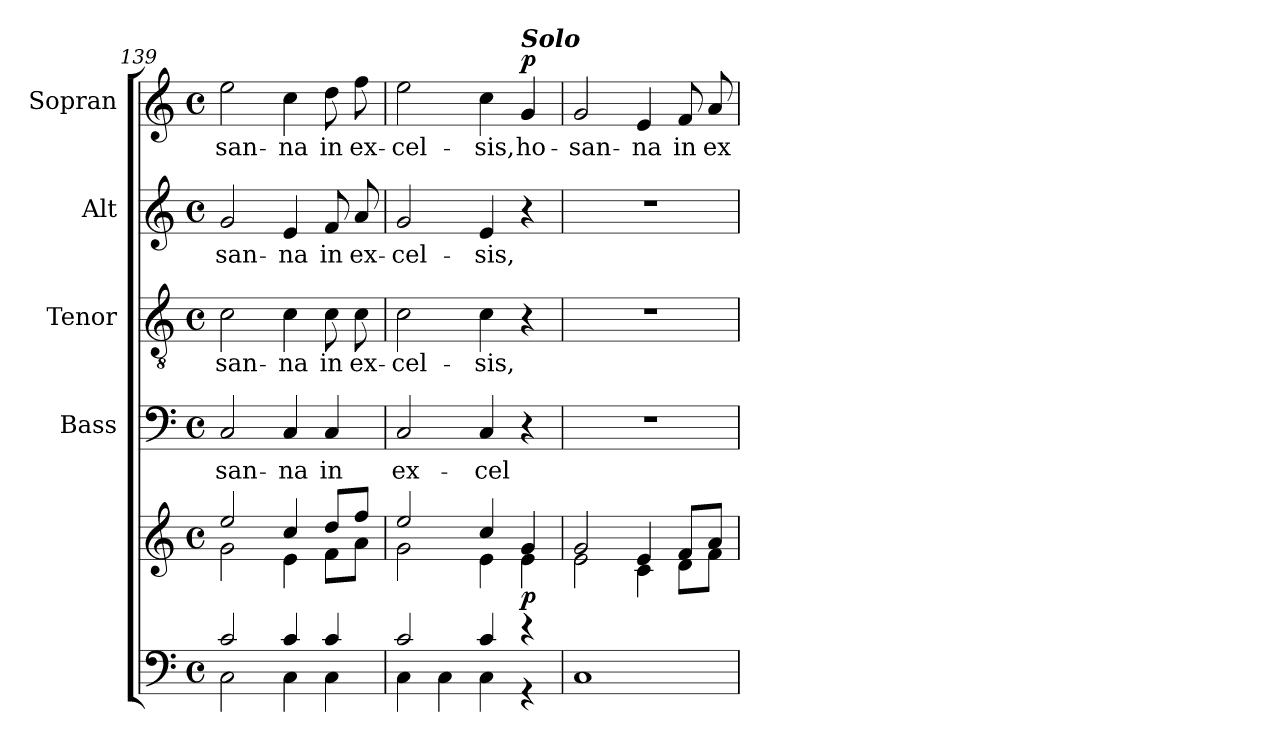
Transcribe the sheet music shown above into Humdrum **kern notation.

**kern	**kern	**dynam	**kern	**text	**kern	**text	**kern	**text	**kern	**text	**dynam
*part5	*part5	*part5	*part4	*part4	*part3	*part3	*part2	*part2	*part1	*part1	*part1
*staff6	*staff5	*staff5/6	*staff4	*staff4	*staff3	*staff3	*staff2	*staff2	*staff1	*staff1	*staff1
*	*	*	*I"Bass	*	*I"Tenor	*	*I"Alt	*	*I"Sopran	*	*
*	*	*	*I'B.	*	*I'T.	*	*I'A.	*	*I'S.	*	*
*clefF4	*clefG2	*	*clefF4	*	*clefGv2	*	*clefG2	*	*clefG2	*	*
*k[]	*k[]	*	*k[]	*	*k[]	*	*k[]	*	*k[]	*	*
*C:	*C:	*	*C:	*	*C:	*	*C:	*	*C:	*	*
*M4/4	*M4/4	*	*M4/4	*	*M4/4	*	*M4/4	*	*M4/4	*	*
*met(c)	*met(c)	*	*met(c)	*	*met(c)	*	*met(c)	*	*met(c)	*	*
=139	=139	=139	=139	=139	=139	=139	=139	=139	=139	=139	=139
*^	*^	*	*	*	*	*	*	*	*	*	*
!	!	!	!	!	!	!LO:LY:b	!	!LO:LY:b	!	!LO:LY:b	!	!LO:LY:b	!
2c/	2C\	2ee/	2g\	.	2C/	-san-	2c\	-san-	2g/	-san-	2ee\	-san-	.
!	!	!	!	!	!	!LO:LY:b	!	!LO:LY:b	!	!LO:LY:b	!	!LO:LY:b	!
4c/	4C\	4cc/	4e\	.	4C/	-na	4c\	-na	4e/	-na	4cc\	-na	.
!	!	!	!	!	!	!LO:LY:b	!	!LO:LY:b	!	!LO:LY:b	!	!LO:LY:b	!
4c/	4C\	8dd/L	8f\L	.	4C/	in	8c\	in	8f/	in	8dd\	in	.
!	!	!	!	!	!	!	!	!LO:LY:b	!	!LO:LY:b	!	!LO:LY:b	!
.	.	8ff/J	8a\J	.	.	.	8c\	ex-	8a/	ex-	8ff\	ex-	.
=140	=140	=140	=140	=140	=140	=140	=140	=140	=140	=140	=140	=140	=140
!	!	!	!	!	!	!LO:LY:b	!	!LO:LY:b	!	!LO:LY:b	!	!LO:LY:b	!
2c/	4C\	2ee/	2g\	.	2C/	ex-	2c\	-cel-	2g/	-cel-	2ee\	-cel-	.
.	4C\	.	.	.	.	.	.	.	.	.	.	.	.
!	!	!	!	!	!	!LO:LY:b	!	!LO:LY:b	!	!LO:LY:b	!	!LO:LY:b	!
4c/	4C\	4cc/	4e\	.	4C/	-cel-	4c\	-sis,	4e/	-sis,	4cc\	-sis,	.
!	!	!	!	!	!	!	!	!	!	!	!LO:TX:a:Bi:t=Solo	!	!
!	!	!	!	!LO:DY:b	!	!LO:LY:b	!	!	!	!	!	!LO:LY:b	!LO:DY:a
4r	4r	4g/	4e\	p	4r	-sis,	4r	.	4r	.	4g/	ho-	p
!!LO:PB:g=z
=141	=141	=141	=141	=141	=141	=141	=141	=141	=141	=141	=141	=141	=141
!	!	!	!	!	!	!	!	!	!	!	!	!LO:LY:b	!
*v	*v	*	*	*	*	*	*	*	*	*	*	*	*
1C	2g/	2e\	.	1r	.	1r	.	1r	.	2g/	-san-	.
!	!	!	!	!	!	!	!	!	!	!	!LO:LY:b	!
.	4e/	4c\	.	.	.	.	.	.	.	4e/	-na	.
!	!	!	!	!	!	!	!	!	!	!	!LO:LY:b	!
.	8f/L	8d\L	.	.	.	.	.	.	.	8f/	in	.
!	!	!	!	!	!	!	!	!	!	!	!LO:LY:b	!
.	8a/J	8f\J	.	.	.	.	.	.	.	8a/	ex-	.
*	*v	*v	*	*	*	*	*	*	*	*	*	*
=	=	=	=	=	=	=	=	=	=	=	=
*-	*-	*-	*-	*-	*-	*-	*-	*-	*-	*-	*-
